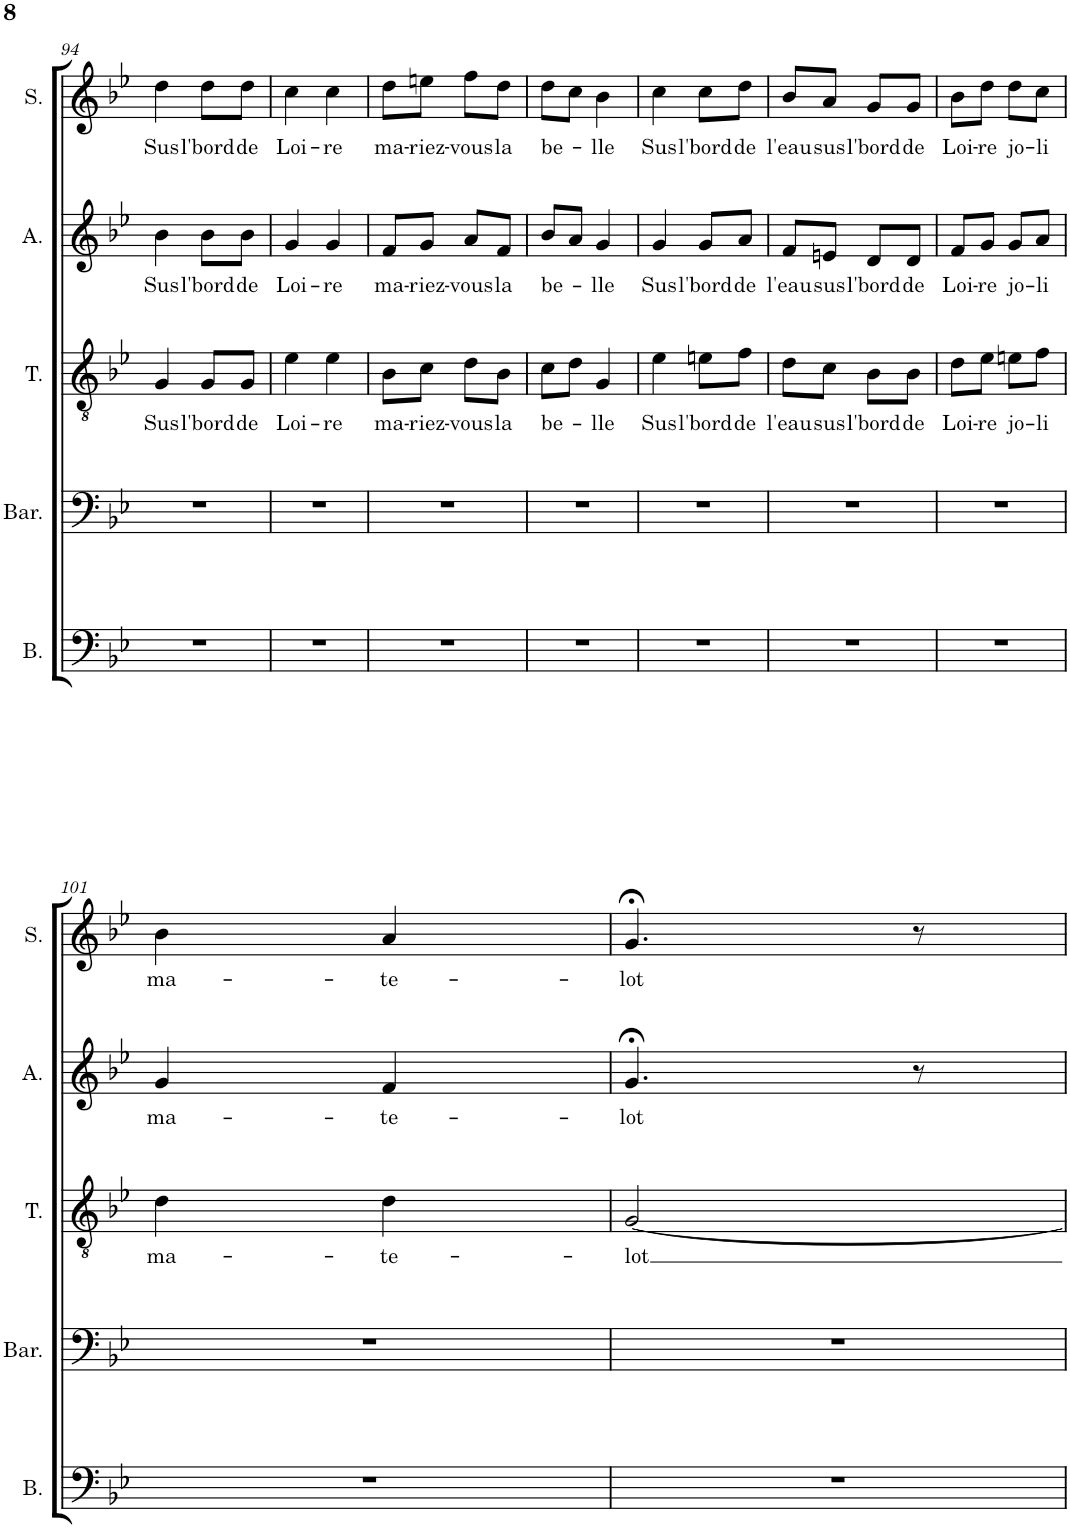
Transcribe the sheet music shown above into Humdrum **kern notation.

**kern	**kern	**kern	**text	**kern	**text	**kern	**text
*part5	*part4	*part3	*part3	*part2	*part2	*part1	*part1
*staff5	*staff4	*staff3	*staff3	*staff2	*staff2	*staff1	*staff1
*I"Basse	*I"Baryton	*I"Tenor	*	*I"Alto	*	*I"Soprano	*
*I'B.	*I'Bar.	*I'T.	*	*I'A.	*	*I'S.	*
!!LO:PB:g=z
*clefF4	*clefF4	*clefGv2	*	*clefG2	*	*clefG2	*
*k[b-e-]	*k[b-e-]	*k[b-e-]	*	*k[b-e-]	*	*k[b-e-]	*
*M2/4	*M2/4	*M2/4	*	*M2/4	*	*M2/4	*
=94	=94	=94	=94	=94	=94	=94	=94
!	!	!	!LO:LY:b	!	!LO:LY:b	!	!LO:LY:b
2r	2r	4G/	Sus	4b-\	Sus	4dd\	Sus
!	!	!	!LO:LY:b	!	!LO:LY:b	!	!LO:LY:b
.	.	8G/L	l'bord	8b-\L	l'bord	8dd\L	l'bord
!	!	!	!LO:LY:b	!	!LO:LY:b	!	!LO:LY:b
.	.	8G/J	de	8b-\J	de	8dd\J	de
=95	=95	=95	=95	=95	=95	=95	=95
!	!	!	!LO:LY:b	!	!LO:LY:b	!	!LO:LY:b
2r	2r	4e-\	Loi-	4g/	Loi-	4cc\	Loi-
!	!	!	!LO:LY:b	!	!LO:LY:b	!	!LO:LY:b
.	.	4e-\	-re	4g/	-re	4cc\	-re
=96	=96	=96	=96	=96	=96	=96	=96
!	!	!	!LO:LY:b	!	!LO:LY:b	!	!LO:LY:b
2r	2r	8B-\L	ma-	8f/L	ma-	8dd\L	ma-
!	!	!	!LO:LY:b	!	!LO:LY:b	!	!LO:LY:b
.	.	8c\J	-riez-	8g/J	-riez-	8een\J	-riez-
!	!	!	!LO:LY:b	!	!LO:LY:b	!	!LO:LY:b
.	.	8d\L	-vous	8a/L	-vous	8ff\L	-vous
!	!	!	!LO:LY:b	!	!LO:LY:b	!	!LO:LY:b
.	.	8B-\J	la	8f/J	la	8dd\J	la
=97	=97	=97	=97	=97	=97	=97	=97
!	!	!	!LO:LY:b	!	!LO:LY:b	!	!LO:LY:b
2r	2r	8c\L	be-	8b-/L	be-	8dd\L	be-
.	.	8d\J	.	8a/J	.	8cc\J	.
!	!	!	!LO:LY:b	!	!LO:LY:b	!	!LO:LY:b
.	.	4G/	-lle	4g/	-lle	4b-\	-lle
=98	=98	=98	=98	=98	=98	=98	=98
!	!	!	!LO:LY:b	!	!LO:LY:b	!	!LO:LY:b
2r	2r	4e-\	Sus	4g/	Sus	4cc\	Sus
!	!	!	!LO:LY:b	!	!LO:LY:b	!	!LO:LY:b
.	.	8en\L	l'bord	8g/L	l'bord	8cc\L	l'bord
!	!	!	!LO:LY:b	!	!LO:LY:b	!	!LO:LY:b
.	.	8f\J	de	8a/J	de	8dd\J	de
=99	=99	=99	=99	=99	=99	=99	=99
!	!	!	!LO:LY:b	!	!LO:LY:b	!	!LO:LY:b
2r	2r	8d\L	l'eau	8f/L	l'eau	8b-/L	l'eau
!	!	!	!LO:LY:b	!	!LO:LY:b	!	!LO:LY:b
.	.	8c\J	sus	8en/J	sus	8a/J	sus
!	!	!	!LO:LY:b	!	!LO:LY:b	!	!LO:LY:b
.	.	8B-\L	l'bord	8d/L	l'bord	8g/L	l'bord
!	!	!	!LO:LY:b	!	!LO:LY:b	!	!LO:LY:b
.	.	8B-\J	de	8d/J	de	8g/J	de
=100	=100	=100	=100	=100	=100	=100	=100
!	!	!	!LO:LY:b	!	!LO:LY:b	!	!LO:LY:b
2r	2r	8d\L	Loi-	8f/L	Loi-	8b-\L	Loi-
!	!	!	!LO:LY:b	!	!LO:LY:b	!	!LO:LY:b
.	.	8e-\J	-re	8g/J	-re	8dd\J	-re
!	!	!	!LO:LY:b	!	!LO:LY:b	!	!LO:LY:b
.	.	8en\L	jo-	8g/L	jo-	8dd\L	jo-
!	!	!	!LO:LY:b	!	!LO:LY:b	!	!LO:LY:b
.	.	8f\J	-li	8a/J	-li	8cc\J	-li
!!LO:LB:g=z
=101	=101	=101	=101	=101	=101	=101	=101
!	!	!	!LO:LY:b	!	!LO:LY:b	!	!LO:LY:b
2r	2r	4d\	ma-	4g/	ma-	4b-\	ma-
!	!	!	!LO:LY:b	!	!LO:LY:b	!	!LO:LY:b
.	.	4d\	-te-	4f/	-te-	4a/	-te-
=102	=102	=102	=102	=102	=102	=102	=102
!	!	!	!LO:LY:b	!	!LO:LY:b	!	!LO:LY:b
2r	2r	[<2G/	-lot	4.g;</	-lot	4.g;</	-lot
.	.	.	.	8r	.	8r	.
=	=	=	=	=	=	=	=
*-	*-	*-	*-	*-	*-	*-	*-
